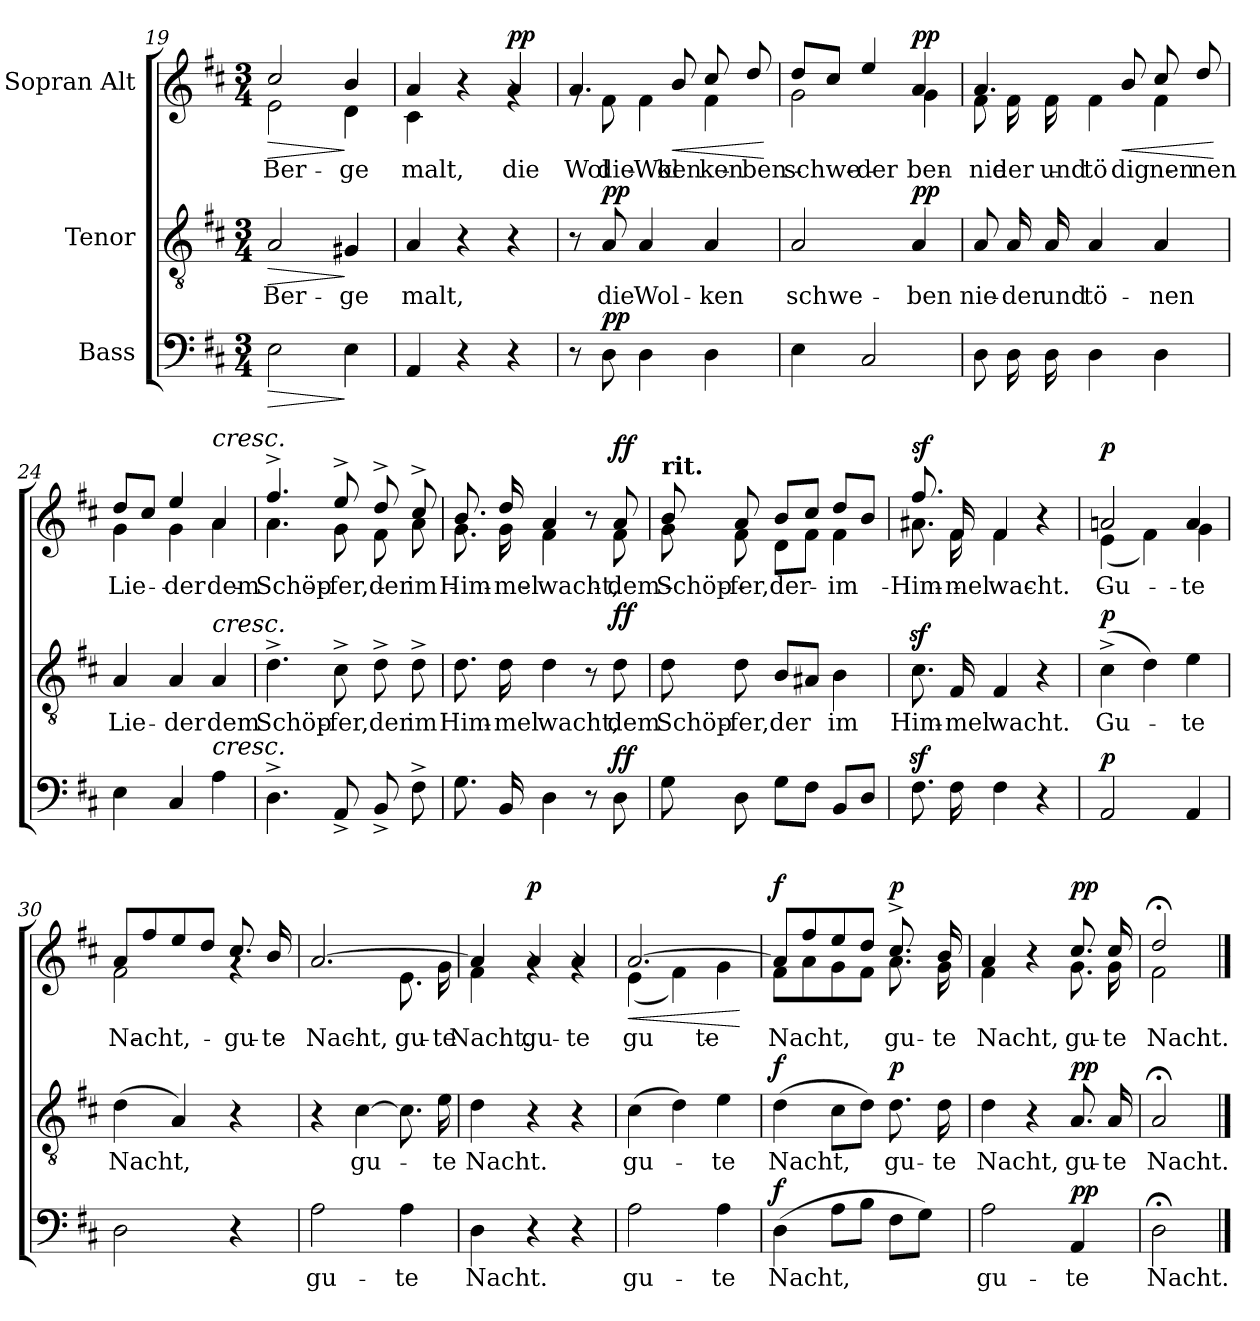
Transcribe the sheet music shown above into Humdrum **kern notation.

**kern	**text	**dynam	**kern	**text	**dynam	**kern	**text	**dynam
*part3	*part3	*part3	*part2	*part2	*part2	*part1	*part1	*part1
*staff3	*staff3	*staff3	*staff2	*staff2	*staff2	*staff1	*staff1	*staff1
*I"Bass	*	*	*I"Tenor	*	*	*I"Sopran Alt	*	*
*clefF4	*	*	*clefGv2	*	*	*clefG2	*	*
*k[f#c#]	*	*	*k[f#c#]	*	*	*k[f#c#]	*	*
*M3/4	*	*	*M3/4	*	*	*M3/4	*	*
=19	=19	=19	=19	=19	=19	=19	=19	=19
!	!	!LO:HP:b	!	!LO:LY:b	!LO:HP:b	!	!LO:LY:b	!LO:HP:b
*	*	*	*	*	*	*^	*	*
2E\	.	>	2A/	Ber-	>	2cc#/	2e\	Ber-	>
!	!	!	!	!LO:LY:b	!	!	!	!LO:LY:b	!
4E\	.	]	4G#X/	-ge	]	4b/	4d\	-ge	]
=20	=20	=20	=20	=20	=20	=20	=20	=20	=20
!	!	!	!	!LO:LY:b	!	!	!	!LO:LY:b	!
4AA/	.	.	4A/	malt,	.	4a/	4c#\	malt,	.
4r	.	.	4r	.	.	4r	4rgyy	.	.
!	!	!	!	!	!	!	!	!LO:LY:b	!LO:DY:a
4r	.	.	4r	.	.	4a/	4rg	die	pp
=21	=21	=21	=21	=21	=21	=21	=21	=21	=21
!	!	!	!	!	!	!	!	!LO:LY:b	!
8r	.	.	8r	.	.	4.a/	8rg	Wol-	.
!	!	!LO:DY:a	!	!LO:LY:b	!LO:DY:a	!	!	!LO:LY:b	!
8D\	.	pp	8A/	die	pp	.	8f#\	die	.
!	!	!	!	!LO:LY:b	!	!	!	!LO:LY:b	!
4D\	.	.	4A/	Wol-	.	.	4f#\	Wol-	.
!	!	!	!	!	!	!	!	!LO:LY:b	!LO:HP:b
.	.	.	.	.	.	8b/	.	-ken	<
!	!	!	!	!LO:LY:b	!	!	!	!LO:LY:b	!
!	!	!	!	!	!	!	!	!LO:LY:b	!
4D\	.	.	4A/	-ken	.	8cc#/	4f#\	-ken	.
!	!	!	!	!	!	!	!	!LO:LY:b	!
.	.	.	.	.	.	8dd/	.	-ben	.
*	*	*	*	*	*	*v	*v	*	*
.	.	.	.	.	.	.	.	[
=22	=22	=22	=22	=22	=22	=22	=22	=22
!	!	!	!	!LO:LY:b	!	!	!LO:LY:b	!
*	*	*	*	*	*	*^	*	*
!	!	!	!	!	!	!	!	!LO:LY:b	!
4E\	.	.	2A/	schwe-	.	8dd/L	2g\	schwe-	.
.	.	.	.	.	.	8cc#/J	.	.	.
!	!	!	!	!	!	!	!	!LO:LY:b	!
2C#/	.	.	.	.	.	4ee/	.	-der	.
!	!	!	!	!LO:LY:b	!	!	!	!LO:LY:b	!
!	!	!	!	!	!LO:DY:a	!	!	!LO:LY:b	!LO:DY:a
.	.	.	4A/	-ben	pp	4a/	4g\	-ben	pp
!!LO:LB:g=z	!!
=23	=23	=23	=23	=23	=23	=23	=23	=23	=23
!	!	!	!	!LO:LY:b	!	!	!	!LO:LY:b	!
!	!	!	!	!	!	!	!	!LO:LY:b	!
8D\	.	.	8A/	nie-	.	4.a/	8f#\	nie-	.
!	!	!	!	!LO:LY:b	!	!	!	!LO:LY:b	!
16D\	.	.	16A/	-der	.	.	16f#\	-der	.
!	!	!	!	!LO:LY:b	!	!	!	!LO:LY:b	!
16D\	.	.	16A/	und	.	.	16f#\	und	.
!	!	!	!	!LO:LY:b	!	!	!	!LO:LY:b	!
4D\	.	.	4A/	tö-	.	.	4f#\	tö-	.
!	!	!	!	!	!	!	!	!LO:LY:b	!LO:HP:b
.	.	.	.	.	.	8b/	.	-dig	<
!	!	!	!	!LO:LY:b	!	!	!	!LO:LY:b	!
!	!	!	!	!	!	!	!	!LO:LY:b	!
4D\	.	.	4A/	-nen	.	8cc#/	4f#\	-nen	.
!	!	!	!	!	!	!	!	!LO:LY:b	!
.	.	.	.	.	.	8dd/	.	-nen	.
*	*	*	*	*	*	*v	*v	*	*
.	.	.	.	.	.	.	.	[
=24	=24	=24	=24	=24	=24	=24	=24	=24
!	!	!	!	!LO:LY:b	!	!	!LO:LY:b	!
*	*	*	*	*	*	*^	*	*
4E\	.	.	4A/	Lie-	.	8dd/L	4g\	Lie-	.
.	.	.	.	.	.	8cc#/J	.	.	.
!	!	!	!	!LO:LY:b	!	!	!	!LO:LY:b	!
4C#/	.	.	4A/	-der	.	4ee/	4g\	-der	.
!	!	!	!	!	!	!LO:TX:a:i:t=cresc.	!	!	!
!	!	!	!LO:TX:a:i:t=cresc.	!	!	!	!	!	!
!LO:TX:a:i:t=cresc.	!	!	!	!	!	!	!	!	!
!	!	!	!	!LO:LY:b	!	!	!	!LO:LY:b	!
4A\	.	.	4A/	dem	.	4a/	4a\	dem	.
=25	=25	=25	=25	=25	=25	=25	=25	=25	=25
!	!	!	!	!LO:LY:b	!	!	!	!LO:LY:b	!
4.D^\	.	.	4.d^\	Schöp-	.	4.ff#^/	4.a\	Schöp-	.
!	!	!	!	!LO:LY:b	!	!	!	!LO:LY:b	!
8AA^/	.	.	8c#^\	-fer,	.	8ee^/	8g\	-fer,	.
!	!	!	!	!LO:LY:b	!	!	!	!LO:LY:b	!
8BB^/	.	.	8d^\	der	.	8dd^/	8f#\	der	.
!	!	!	!	!LO:LY:b	!	!	!	!LO:LY:b	!
8F#^\	.	.	8d^\	im	.	8cc#^/	8a\	im	.
=26	=26	=26	=26	=26	=26	=26	=26	=26	=26
!	!	!	!	!LO:LY:b	!	!	!	!LO:LY:b	!
8.G\	.	.	8.d\	Him-	.	8.b/	8.g\	Him-	.
!	!	!	!	!LO:LY:b	!	!	!	!LO:LY:b	!
16BB/	.	.	16d\	-mel	.	16dd/	16g\	-mel	.
!	!	!	!	!LO:LY:b	!	!	!	!LO:LY:b	!
4D\	.	.	4d\	wacht,	.	4a/	4f#\	wacht,	.
8r	.	.	8r	.	.	8r	8ryy	.	.
!	!	!LO:DY:a	!	!LO:LY:b	!LO:DY:a	!	!	!LO:LY:b	!LO:DY:a
8D\	.	ff	8d\	dem	ff	8a/	8f#\	dem	ff
!!LO:LB:g=z	!!
=27	=27	=27	=27	=27	=27	=27	=27	=27	=27
!	!	!	!	!	!	!LO:TX:a:B:t=rit.	!	!	!
!	!	!	!	!LO:LY:b	!	!	!	!LO:LY:b	!
8G\	.	.	8d\	Schöp-	.	8b/	8g\	Schöp-	.
!	!	!	!	!LO:LY:b	!	!	!	!LO:LY:b	!
8D\	.	.	8d\	-fer,	.	8a/	8f#\	-fer,	.
!	!	!	!	!LO:LY:b	!	!	!	!LO:LY:b	!
8G\L	.	.	8B/L	der	.	8b/L	8d\L	der	.
8F#\J	.	.	8A#X/J	.	.	8cc#/J	8f#\J	.	.
!	!	!	!	!LO:LY:b	!	!	!	!LO:LY:b	!
8BB/L	.	.	4B\	im	.	8dd/L	4f#\	im	.
8D/J	.	.	.	.	.	8b/J	.	.	.
=28	=28	=28	=28	=28	=28	=28	=28	=28	=28
!	!	!	!	!LO:LY:b	!	!	!	!LO:LY:b	!LO:DY:a
8.F#z>\	.	.	8.c#z>\	Him-	.	8.ff#/	8.a#X\	Him-	sf
!	!	!	!	!LO:LY:b	!	!	!	!LO:LY:b	!
16F#\	.	.	16F#/	-mel	.	16f#/	16f#\	-mel	.
!	!	!	!	!LO:LY:b	!	!	!	!LO:LY:b	!
4F#\	.	.	4F#/	wacht.	.	4f#/	4f#\	wacht.	.
4r	.	.	4r	.	.	4r	4ryy	.	.
=29	=29	=29	=29	=29	=29	=29	=29	=29	=29
!	!	!LO:DY:a	!	!LO:LY:b	!LO:DY:a	!	!	!LO:LY:b	!LO:DY:a
2AA/	.	p	(4c#^\	Gu-	p	2an/	(4e\	Gu-	p
.	.	.	4d\)	.	.	.	4f#\)	.	.
!	!	!	!	!LO:LY:b	!	!	!	!LO:LY:b	!
4AA/	.	.	4e\	-te	.	4a/	4g\	-te	.
=30	=30	=30	=30	=30	=30	=30	=30	=30	=30
!	!	!	!	!LO:LY:b	!	!	!	!LO:LY:b	!
2D\	.	.	(4d\	Nacht,	.	8a/L	2f#\	Nacht,	.
.	.	.	.	.	.	8ff#/	.	.	.
.	.	.	4A/)	.	.	8ee/	.	.	.
.	.	.	.	.	.	8dd/J	.	.	.
!	!	!	!	!	!	!	!	!LO:LY:b	!
4r	.	.	4r	.	.	8.cc#/	4rg	gu-	.
!	!	!	!	!	!	!	!	!LO:LY:b	!
.	.	.	.	.	.	16b/	.	-te	.
=31	=31	=31	=31	=31	=31	=31	=31	=31	=31
!	!LO:LY:b	!	!	!	!	!	!	!LO:LY:b	!
2A\	gu-	.	4r	.	.	[2.a/	2ryy	Nacht,	.
!	!	!	!	!LO:LY:b	!	!	!	!	!
.	.	.	[4c#\	gu-	.	.	.	.	.
!	!LO:LY:b	!	!	!	!	!	!	!LO:LY:b	!
4A\	-te	.	8.c#\]	.	.	.	8.e\	gu-	.
!	!	!	!	!LO:LY:b	!	!	!	!LO:LY:b	!
.	.	.	16e\	-te	.	.	16g\	-te	.
!!LO:LB:g=z	!!
=32	=32	=32	=32	=32	=32	=32	=32	=32	=32
!	!LO:LY:b	!	!	!LO:LY:b	!	!	!	!LO:LY:b	!
4D\	Nacht.	.	4d\	Nacht.	.	4a/]	4f#\	Nacht.	.
!	!	!	!	!	!	!	!	!LO:LY:b	!LO:DY:a
4r	.	.	4r	.	.	4a/	4rg	gu-	p
!	!	!	!	!	!	!	!	!LO:LY:b	!
4r	.	.	4r	.	.	4a/	4rg	-te	.
=33	=33	=33	=33	=33	=33	=33	=33	=33	=33
!	!LO:LY:b	!	!	!LO:LY:b	!	!	!	!LO:LY:b	!LO:HP:b
!	!	!	!	!	!	!	!	!LO:LY:b	!
2A\	gu-	.	(4c#\	gu-	.	[2.a/	(4e\	gu-	<
.	.	.	4d\)	.	.	.	4f#\)	.	.
!	!LO:LY:b	!	!	!LO:LY:b	!	!	!	!LO:LY:b	!
4A\	-te	.	4e\	-te	.	.	4g\	-te	.
*	*	*	*	*	*	*v	*v	*	*
.	.	.	.	.	.	.	.	[
=34	=34	=34	=34	=34	=34	=34	=34	=34
!	!LO:LY:b	!LO:DY:a	!	!LO:LY:b	!LO:DY:a	!	!LO:LY:b	!LO:DY:a
*	*	*	*	*	*	*^	*	*
(4D\	Nacht,	f	(4d\	Nacht,	f	8a/L]	8f#\L	Nacht,	f
.	.	.	.	.	.	8ff#/	8a\	.	.
8A\L	.	.	8c#\L	.	.	8ee/	8g\	.	.
8B\J	.	.	8d\J)	.	.	8dd/J	8f#\J	.	.
!	!	!	!	!LO:LY:b	!LO:DY:a	!	!	!LO:LY:b	!LO:DY:a
8F#\L	.	.	8.d\	gu-	p	8.cc#^/	8.a\	gu-	p
8G\J)	.	.	.	.	.	.	.	.	.
!	!	!	!	!LO:LY:b	!	!	!	!LO:LY:b	!
.	.	.	16d\	-te	.	16b/	16g\	-te	.
=35	=35	=35	=35	=35	=35	=35	=35	=35	=35
!	!LO:LY:b	!	!	!LO:LY:b	!	!	!	!LO:LY:b	!
2A\	gu-	.	4d\	Nacht,	.	4a/	4f#\	Nacht,	.
.	.	.	4r	.	.	4r	4ryy	.	.
!	!LO:LY:b	!LO:DY:a	!	!LO:LY:b	!LO:DY:a	!	!	!LO:LY:b	!LO:DY:a
4AA/	-te	pp	8.A/	gu-	pp	8.cc#/	8.g\	gu-	pp
!	!	!	!	!LO:LY:b	!	!	!	!LO:LY:b	!
.	.	.	16A/	-te	.	16cc#/	16g\	-te	.
=36	=36	=36	=36	=36	=36	=36	=36	=36	=36
!	!LO:LY:b	!	!	!LO:LY:b	!	!	!	!LO:LY:b	!
2D;<\	Nacht.	.	2A;</	Nacht.	.	2dd;</	2f#\	Nacht.	.
*	*	*	*	*	*	*v	*v	*	*
==	==	==	==	==	==	==	==	==
*-	*-	*-	*-	*-	*-	*-	*-	*-
